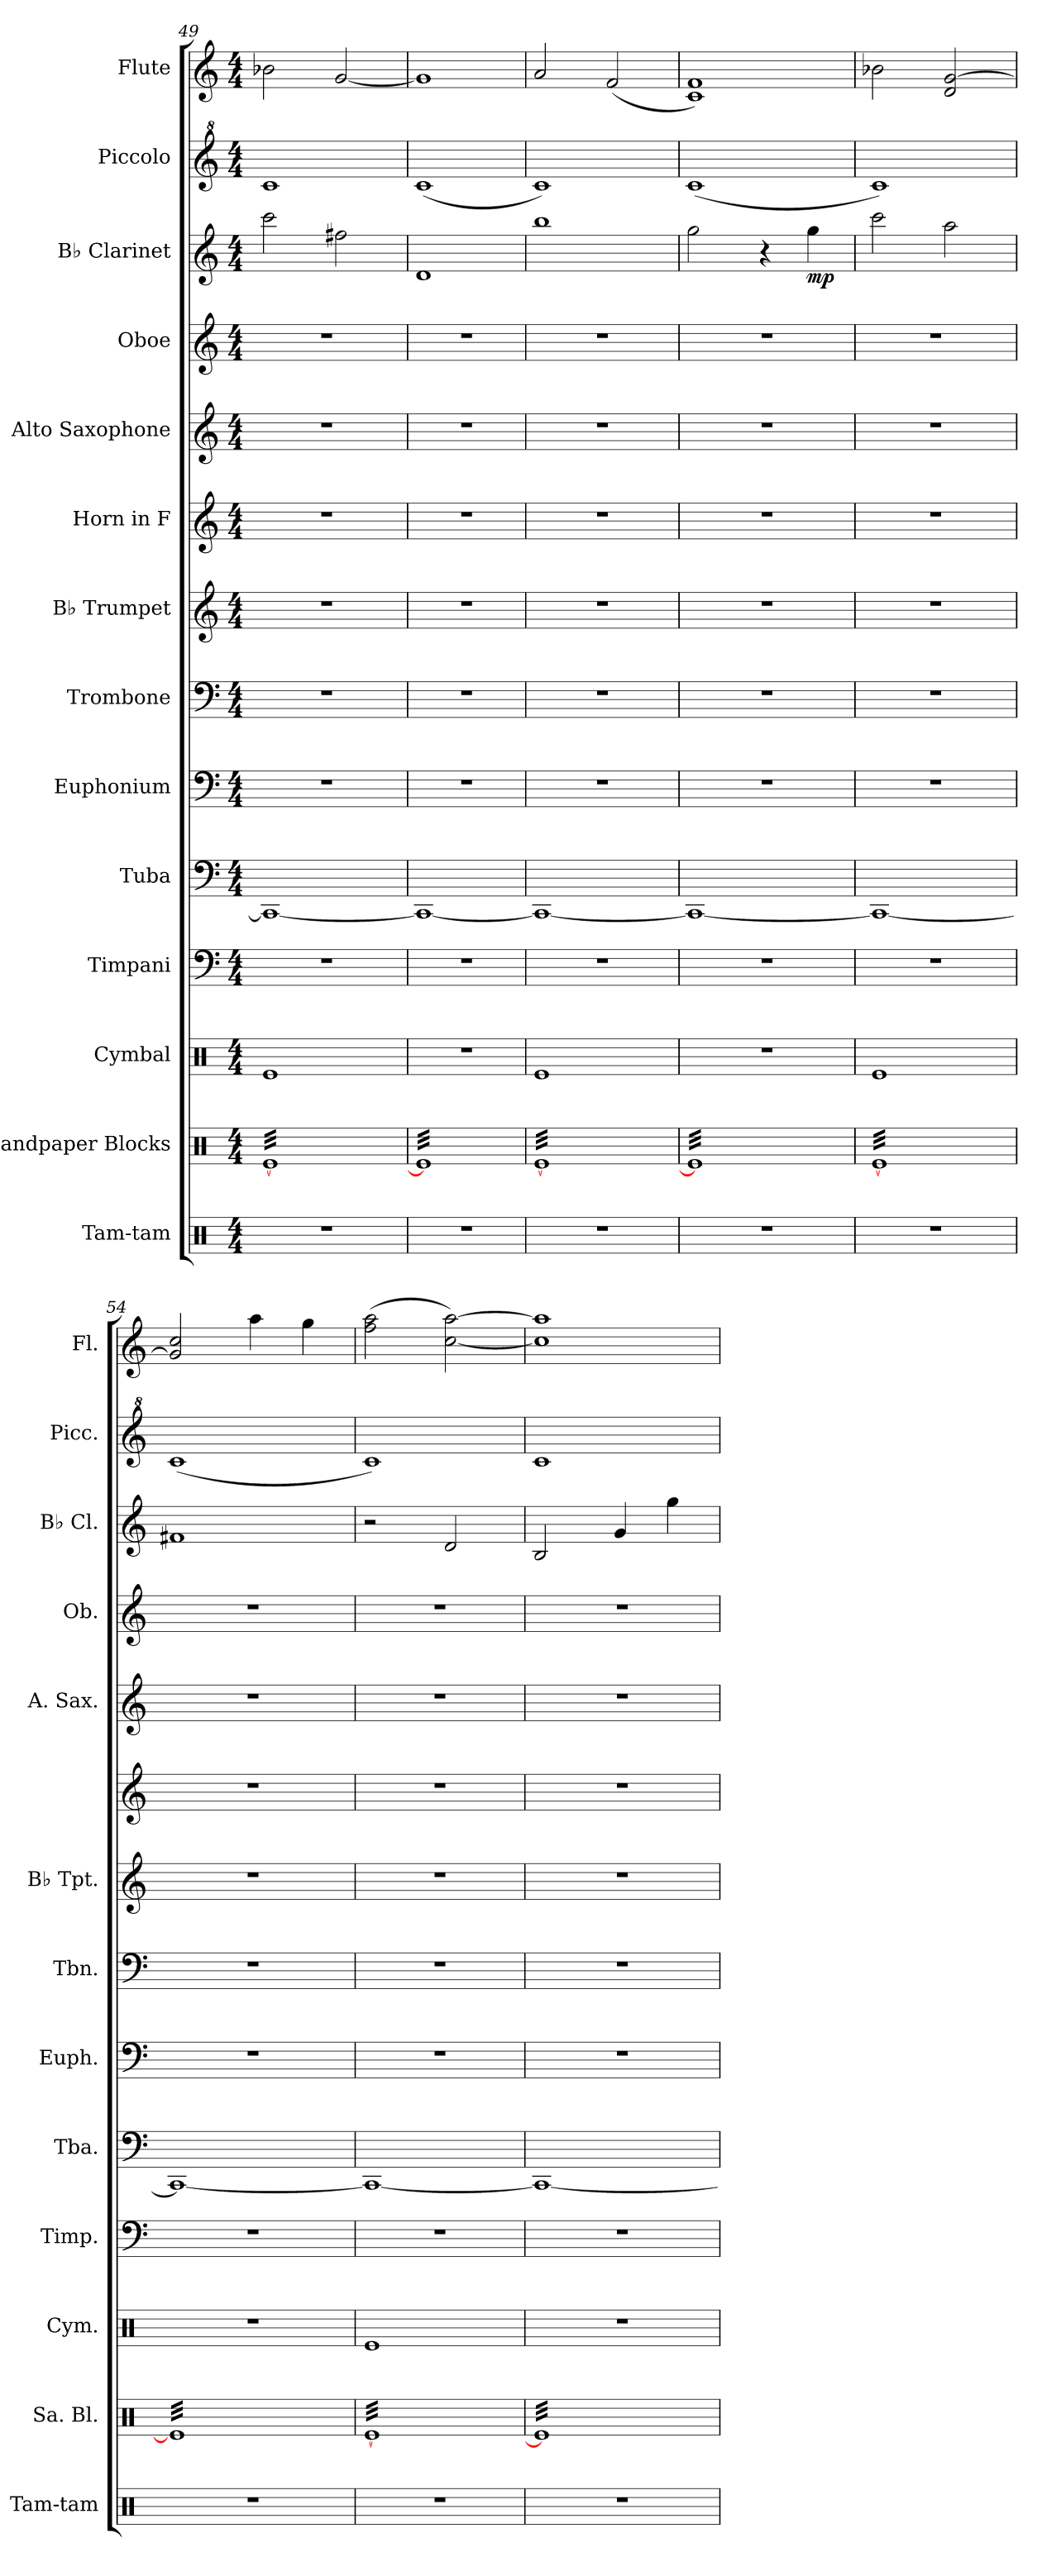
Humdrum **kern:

**kern	**kern	**kern	**kern	**kern	**kern	**kern	**kern	**kern	**kern	**kern	**kern	**dynam	**kern	**kern
*part14	*part13	*part12	*part11	*part10	*part9	*part8	*part7	*part6	*part5	*part4	*part3	*part3	*part2	*part1
*staff14	*staff13	*staff12	*staff11	*staff10	*staff9	*staff8	*staff7	*staff6	*staff5	*staff4	*staff3	*staff3	*staff2	*staff1
*I"Tam-tam	*I"Sandpaper Blocks	*I"Cymbal	*I"Timpani	*I"Tuba	*I"Euphonium	*I"Trombone	*I"B♭ Trumpet	*I"Horn in F	*I"Alto Saxophone	*I"Oboe	*I"B♭ Clarinet	*	*I"Piccolo	*I"Flute
*I'Tam-tam	*I'Sa. Bl.	*I'Cym.	*I'Timp.	*I'Tba.	*I'Euph.	*I'Tbn.	*I'B♭ Tpt.	*	*I'A. Sax.	*I'Ob.	*I'B♭ Cl.	*	*I'Picc.	*I'Fl.
*clefX	*clefX	*clefX	*clefF4	*clefF4	*clefF4	*clefF4	*clefG2	*clefG2	*clefG2	*clefG2	*clefG2	*	*clefG^2	*clefG2
*	*	*	*	*	*	*	*ITrd1c2	*ITrd4c7	*ITrd5c9	*	*ITrd1c2	*	*ITrd-7c-12	*
*k[]	*k[]	*k[]	*k[]	*k[]	*k[]	*k[]	*k[b-e-]	*k[b-]	*k[b-e-a-]	*k[]	*k[b-e-]	*	*k[]	*k[]
*M4/4	*M4/4	*M4/4	*M4/4	*M4/4	*M4/4	*M4/4	*M4/4	*M4/4	*M4/4	*M4/4	*M4/4	*	*M4/4	*M4/4
=49	=49	=49	=49	=49	=49	=49	=49	=49	=49	=49	=49	=49	=49	=49
*	*tremolo	*	*	*	*	*	*	*	*	*	*	*	*	*
1r	[32ReLLL	1Re	1r	1CC_	1r	1r	1r	1r	1r	1r	2bb-\	.	1ccc	2b-X\
.	32Re	.	.	.	.	.	.	.	.	.	.	.	.	.
.	32Re	.	.	.	.	.	.	.	.	.	.	.	.	.
.	32Re	.	.	.	.	.	.	.	.	.	.	.	.	.
.	32Re	.	.	.	.	.	.	.	.	.	.	.	.	.
.	32Re	.	.	.	.	.	.	.	.	.	.	.	.	.
.	32Re	.	.	.	.	.	.	.	.	.	.	.	.	.
.	32Re	.	.	.	.	.	.	.	.	.	.	.	.	.
.	32Re	.	.	.	.	.	.	.	.	.	.	.	.	.
.	32Re	.	.	.	.	.	.	.	.	.	.	.	.	.
.	32Re	.	.	.	.	.	.	.	.	.	.	.	.	.
.	32Re	.	.	.	.	.	.	.	.	.	.	.	.	.
.	32Re	.	.	.	.	.	.	.	.	.	.	.	.	.
.	32Re	.	.	.	.	.	.	.	.	.	.	.	.	.
.	32Re	.	.	.	.	.	.	.	.	.	.	.	.	.
.	32Re	.	.	.	.	.	.	.	.	.	.	.	.	.
.	32Re	.	.	.	.	.	.	.	.	.	2een\	.	.	[2g/
.	32Re	.	.	.	.	.	.	.	.	.	.	.	.	.
.	32Re	.	.	.	.	.	.	.	.	.	.	.	.	.
.	32Re	.	.	.	.	.	.	.	.	.	.	.	.	.
.	32Re	.	.	.	.	.	.	.	.	.	.	.	.	.
.	32Re	.	.	.	.	.	.	.	.	.	.	.	.	.
.	32Re	.	.	.	.	.	.	.	.	.	.	.	.	.
.	32Re	.	.	.	.	.	.	.	.	.	.	.	.	.
.	32Re	.	.	.	.	.	.	.	.	.	.	.	.	.
.	32Re	.	.	.	.	.	.	.	.	.	.	.	.	.
.	32Re	.	.	.	.	.	.	.	.	.	.	.	.	.
.	32Re	.	.	.	.	.	.	.	.	.	.	.	.	.
.	32Re	.	.	.	.	.	.	.	.	.	.	.	.	.
.	32Re	.	.	.	.	.	.	.	.	.	.	.	.	.
.	32Re	.	.	.	.	.	.	.	.	.	.	.	.	.
.	32ReJJJ	.	.	.	.	.	.	.	.	.	.	.	.	.
=50	=50	=50	=50	=50	=50	=50	=50	=50	=50	=50	=50	=50	=50	=50
1r	32Re]LLL	1r	1r	1CC_	1r	1r	1r	1r	1r	1r	1c	.	(1ccc	1g]
.	32Re	.	.	.	.	.	.	.	.	.	.	.	.	.
.	32Re	.	.	.	.	.	.	.	.	.	.	.	.	.
.	32Re	.	.	.	.	.	.	.	.	.	.	.	.	.
.	32Re	.	.	.	.	.	.	.	.	.	.	.	.	.
.	32Re	.	.	.	.	.	.	.	.	.	.	.	.	.
.	32Re	.	.	.	.	.	.	.	.	.	.	.	.	.
.	32Re	.	.	.	.	.	.	.	.	.	.	.	.	.
.	32Re	.	.	.	.	.	.	.	.	.	.	.	.	.
.	32Re	.	.	.	.	.	.	.	.	.	.	.	.	.
.	32Re	.	.	.	.	.	.	.	.	.	.	.	.	.
.	32Re	.	.	.	.	.	.	.	.	.	.	.	.	.
.	32Re	.	.	.	.	.	.	.	.	.	.	.	.	.
.	32Re	.	.	.	.	.	.	.	.	.	.	.	.	.
.	32Re	.	.	.	.	.	.	.	.	.	.	.	.	.
.	32Re	.	.	.	.	.	.	.	.	.	.	.	.	.
.	32Re	.	.	.	.	.	.	.	.	.	.	.	.	.
.	32Re	.	.	.	.	.	.	.	.	.	.	.	.	.
.	32Re	.	.	.	.	.	.	.	.	.	.	.	.	.
.	32Re	.	.	.	.	.	.	.	.	.	.	.	.	.
.	32Re	.	.	.	.	.	.	.	.	.	.	.	.	.
.	32Re	.	.	.	.	.	.	.	.	.	.	.	.	.
.	32Re	.	.	.	.	.	.	.	.	.	.	.	.	.
.	32Re	.	.	.	.	.	.	.	.	.	.	.	.	.
.	32Re	.	.	.	.	.	.	.	.	.	.	.	.	.
.	32Re	.	.	.	.	.	.	.	.	.	.	.	.	.
.	32Re	.	.	.	.	.	.	.	.	.	.	.	.	.
.	32Re	.	.	.	.	.	.	.	.	.	.	.	.	.
.	32Re	.	.	.	.	.	.	.	.	.	.	.	.	.
.	32Re	.	.	.	.	.	.	.	.	.	.	.	.	.
.	32Re	.	.	.	.	.	.	.	.	.	.	.	.	.
.	32ReJJJ	.	.	.	.	.	.	.	.	.	.	.	.	.
=51	=51	=51	=51	=51	=51	=51	=51	=51	=51	=51	=51	=51	=51	=51
1r	[32ReLLL	1Re	1r	1CC_	1r	1r	1r	1r	1r	1r	1aa	.	1ccc)	2a/
.	32Re	.	.	.	.	.	.	.	.	.	.	.	.	.
.	32Re	.	.	.	.	.	.	.	.	.	.	.	.	.
.	32Re	.	.	.	.	.	.	.	.	.	.	.	.	.
.	32Re	.	.	.	.	.	.	.	.	.	.	.	.	.
.	32Re	.	.	.	.	.	.	.	.	.	.	.	.	.
.	32Re	.	.	.	.	.	.	.	.	.	.	.	.	.
.	32Re	.	.	.	.	.	.	.	.	.	.	.	.	.
.	32Re	.	.	.	.	.	.	.	.	.	.	.	.	.
.	32Re	.	.	.	.	.	.	.	.	.	.	.	.	.
.	32Re	.	.	.	.	.	.	.	.	.	.	.	.	.
.	32Re	.	.	.	.	.	.	.	.	.	.	.	.	.
.	32Re	.	.	.	.	.	.	.	.	.	.	.	.	.
.	32Re	.	.	.	.	.	.	.	.	.	.	.	.	.
.	32Re	.	.	.	.	.	.	.	.	.	.	.	.	.
.	32Re	.	.	.	.	.	.	.	.	.	.	.	.	.
.	32Re	.	.	.	.	.	.	.	.	.	.	.	.	(2f/
.	32Re	.	.	.	.	.	.	.	.	.	.	.	.	.
.	32Re	.	.	.	.	.	.	.	.	.	.	.	.	.
.	32Re	.	.	.	.	.	.	.	.	.	.	.	.	.
.	32Re	.	.	.	.	.	.	.	.	.	.	.	.	.
.	32Re	.	.	.	.	.	.	.	.	.	.	.	.	.
.	32Re	.	.	.	.	.	.	.	.	.	.	.	.	.
.	32Re	.	.	.	.	.	.	.	.	.	.	.	.	.
.	32Re	.	.	.	.	.	.	.	.	.	.	.	.	.
.	32Re	.	.	.	.	.	.	.	.	.	.	.	.	.
.	32Re	.	.	.	.	.	.	.	.	.	.	.	.	.
.	32Re	.	.	.	.	.	.	.	.	.	.	.	.	.
.	32Re	.	.	.	.	.	.	.	.	.	.	.	.	.
.	32Re	.	.	.	.	.	.	.	.	.	.	.	.	.
.	32Re	.	.	.	.	.	.	.	.	.	.	.	.	.
.	32ReJJJ	.	.	.	.	.	.	.	.	.	.	.	.	.
!!LO:PB:g=z
=52	=52	=52	=52	=52	=52	=52	=52	=52	=52	=52	=52	=52	=52	=52
1r	32Re]LLL	1r	1r	1CC_	1r	1r	1r	1r	1r	1r	2ff\	.	(1ccc	1c 1f)
.	32Re	.	.	.	.	.	.	.	.	.	.	.	.	.
.	32Re	.	.	.	.	.	.	.	.	.	.	.	.	.
.	32Re	.	.	.	.	.	.	.	.	.	.	.	.	.
.	32Re	.	.	.	.	.	.	.	.	.	.	.	.	.
.	32Re	.	.	.	.	.	.	.	.	.	.	.	.	.
.	32Re	.	.	.	.	.	.	.	.	.	.	.	.	.
.	32Re	.	.	.	.	.	.	.	.	.	.	.	.	.
.	32Re	.	.	.	.	.	.	.	.	.	.	.	.	.
.	32Re	.	.	.	.	.	.	.	.	.	.	.	.	.
.	32Re	.	.	.	.	.	.	.	.	.	.	.	.	.
.	32Re	.	.	.	.	.	.	.	.	.	.	.	.	.
.	32Re	.	.	.	.	.	.	.	.	.	.	.	.	.
.	32Re	.	.	.	.	.	.	.	.	.	.	.	.	.
.	32Re	.	.	.	.	.	.	.	.	.	.	.	.	.
.	32Re	.	.	.	.	.	.	.	.	.	.	.	.	.
.	32Re	.	.	.	.	.	.	.	.	.	4r	.	.	.
.	32Re	.	.	.	.	.	.	.	.	.	.	.	.	.
.	32Re	.	.	.	.	.	.	.	.	.	.	.	.	.
.	32Re	.	.	.	.	.	.	.	.	.	.	.	.	.
.	32Re	.	.	.	.	.	.	.	.	.	.	.	.	.
.	32Re	.	.	.	.	.	.	.	.	.	.	.	.	.
.	32Re	.	.	.	.	.	.	.	.	.	.	.	.	.
.	32Re	.	.	.	.	.	.	.	.	.	.	.	.	.
!	!	!	!	!	!	!	!	!	!	!	!	!LO:DY:b	!	!
.	32Re	.	.	.	.	.	.	.	.	.	4ff\	mp	.	.
.	32Re	.	.	.	.	.	.	.	.	.	.	.	.	.
.	32Re	.	.	.	.	.	.	.	.	.	.	.	.	.
.	32Re	.	.	.	.	.	.	.	.	.	.	.	.	.
.	32Re	.	.	.	.	.	.	.	.	.	.	.	.	.
.	32Re	.	.	.	.	.	.	.	.	.	.	.	.	.
.	32Re	.	.	.	.	.	.	.	.	.	.	.	.	.
.	32ReJJJ	.	.	.	.	.	.	.	.	.	.	.	.	.
=53	=53	=53	=53	=53	=53	=53	=53	=53	=53	=53	=53	=53	=53	=53
1r	[32ReLLL	1Re	1r	1CC_	1r	1r	1r	1r	1r	1r	2bb-\	.	1ccc)	2b-X\
.	32Re	.	.	.	.	.	.	.	.	.	.	.	.	.
.	32Re	.	.	.	.	.	.	.	.	.	.	.	.	.
.	32Re	.	.	.	.	.	.	.	.	.	.	.	.	.
.	32Re	.	.	.	.	.	.	.	.	.	.	.	.	.
.	32Re	.	.	.	.	.	.	.	.	.	.	.	.	.
.	32Re	.	.	.	.	.	.	.	.	.	.	.	.	.
.	32Re	.	.	.	.	.	.	.	.	.	.	.	.	.
.	32Re	.	.	.	.	.	.	.	.	.	.	.	.	.
.	32Re	.	.	.	.	.	.	.	.	.	.	.	.	.
.	32Re	.	.	.	.	.	.	.	.	.	.	.	.	.
.	32Re	.	.	.	.	.	.	.	.	.	.	.	.	.
.	32Re	.	.	.	.	.	.	.	.	.	.	.	.	.
.	32Re	.	.	.	.	.	.	.	.	.	.	.	.	.
.	32Re	.	.	.	.	.	.	.	.	.	.	.	.	.
.	32Re	.	.	.	.	.	.	.	.	.	.	.	.	.
.	32Re	.	.	.	.	.	.	.	.	.	2gg\	.	.	2d/ [2g/
.	32Re	.	.	.	.	.	.	.	.	.	.	.	.	.
.	32Re	.	.	.	.	.	.	.	.	.	.	.	.	.
.	32Re	.	.	.	.	.	.	.	.	.	.	.	.	.
.	32Re	.	.	.	.	.	.	.	.	.	.	.	.	.
.	32Re	.	.	.	.	.	.	.	.	.	.	.	.	.
.	32Re	.	.	.	.	.	.	.	.	.	.	.	.	.
.	32Re	.	.	.	.	.	.	.	.	.	.	.	.	.
.	32Re	.	.	.	.	.	.	.	.	.	.	.	.	.
.	32Re	.	.	.	.	.	.	.	.	.	.	.	.	.
.	32Re	.	.	.	.	.	.	.	.	.	.	.	.	.
.	32Re	.	.	.	.	.	.	.	.	.	.	.	.	.
.	32Re	.	.	.	.	.	.	.	.	.	.	.	.	.
.	32Re	.	.	.	.	.	.	.	.	.	.	.	.	.
.	32Re	.	.	.	.	.	.	.	.	.	.	.	.	.
.	32ReJJJ	.	.	.	.	.	.	.	.	.	.	.	.	.
=54	=54	=54	=54	=54	=54	=54	=54	=54	=54	=54	=54	=54	=54	=54
1r	32Re]LLL	1r	1r	1CC_	1r	1r	1r	1r	1r	1r	1en	.	(1ccc	2g/] 2cc/
.	32Re	.	.	.	.	.	.	.	.	.	.	.	.	.
.	32Re	.	.	.	.	.	.	.	.	.	.	.	.	.
.	32Re	.	.	.	.	.	.	.	.	.	.	.	.	.
.	32Re	.	.	.	.	.	.	.	.	.	.	.	.	.
.	32Re	.	.	.	.	.	.	.	.	.	.	.	.	.
.	32Re	.	.	.	.	.	.	.	.	.	.	.	.	.
.	32Re	.	.	.	.	.	.	.	.	.	.	.	.	.
.	32Re	.	.	.	.	.	.	.	.	.	.	.	.	.
.	32Re	.	.	.	.	.	.	.	.	.	.	.	.	.
.	32Re	.	.	.	.	.	.	.	.	.	.	.	.	.
.	32Re	.	.	.	.	.	.	.	.	.	.	.	.	.
.	32Re	.	.	.	.	.	.	.	.	.	.	.	.	.
.	32Re	.	.	.	.	.	.	.	.	.	.	.	.	.
.	32Re	.	.	.	.	.	.	.	.	.	.	.	.	.
.	32Re	.	.	.	.	.	.	.	.	.	.	.	.	.
.	32Re	.	.	.	.	.	.	.	.	.	.	.	.	4aa\
.	32Re	.	.	.	.	.	.	.	.	.	.	.	.	.
.	32Re	.	.	.	.	.	.	.	.	.	.	.	.	.
.	32Re	.	.	.	.	.	.	.	.	.	.	.	.	.
.	32Re	.	.	.	.	.	.	.	.	.	.	.	.	.
.	32Re	.	.	.	.	.	.	.	.	.	.	.	.	.
.	32Re	.	.	.	.	.	.	.	.	.	.	.	.	.
.	32Re	.	.	.	.	.	.	.	.	.	.	.	.	.
.	32Re	.	.	.	.	.	.	.	.	.	.	.	.	4gg\
.	32Re	.	.	.	.	.	.	.	.	.	.	.	.	.
.	32Re	.	.	.	.	.	.	.	.	.	.	.	.	.
.	32Re	.	.	.	.	.	.	.	.	.	.	.	.	.
.	32Re	.	.	.	.	.	.	.	.	.	.	.	.	.
.	32Re	.	.	.	.	.	.	.	.	.	.	.	.	.
.	32Re	.	.	.	.	.	.	.	.	.	.	.	.	.
.	32ReJJJ	.	.	.	.	.	.	.	.	.	.	.	.	.
=55	=55	=55	=55	=55	=55	=55	=55	=55	=55	=55	=55	=55	=55	=55
1r	[32ReLLL	1Re	1r	1CC_	1r	1r	1r	1r	1r	1r	2r	.	1ccc)	(2ff\ 2aa\
.	32Re	.	.	.	.	.	.	.	.	.	.	.	.	.
.	32Re	.	.	.	.	.	.	.	.	.	.	.	.	.
.	32Re	.	.	.	.	.	.	.	.	.	.	.	.	.
.	32Re	.	.	.	.	.	.	.	.	.	.	.	.	.
.	32Re	.	.	.	.	.	.	.	.	.	.	.	.	.
.	32Re	.	.	.	.	.	.	.	.	.	.	.	.	.
.	32Re	.	.	.	.	.	.	.	.	.	.	.	.	.
.	32Re	.	.	.	.	.	.	.	.	.	.	.	.	.
.	32Re	.	.	.	.	.	.	.	.	.	.	.	.	.
.	32Re	.	.	.	.	.	.	.	.	.	.	.	.	.
.	32Re	.	.	.	.	.	.	.	.	.	.	.	.	.
.	32Re	.	.	.	.	.	.	.	.	.	.	.	.	.
.	32Re	.	.	.	.	.	.	.	.	.	.	.	.	.
.	32Re	.	.	.	.	.	.	.	.	.	.	.	.	.
.	32Re	.	.	.	.	.	.	.	.	.	.	.	.	.
.	32Re	.	.	.	.	.	.	.	.	.	2c/	.	.	[2cc\ [2aa\)
.	32Re	.	.	.	.	.	.	.	.	.	.	.	.	.
.	32Re	.	.	.	.	.	.	.	.	.	.	.	.	.
.	32Re	.	.	.	.	.	.	.	.	.	.	.	.	.
.	32Re	.	.	.	.	.	.	.	.	.	.	.	.	.
.	32Re	.	.	.	.	.	.	.	.	.	.	.	.	.
.	32Re	.	.	.	.	.	.	.	.	.	.	.	.	.
.	32Re	.	.	.	.	.	.	.	.	.	.	.	.	.
.	32Re	.	.	.	.	.	.	.	.	.	.	.	.	.
.	32Re	.	.	.	.	.	.	.	.	.	.	.	.	.
.	32Re	.	.	.	.	.	.	.	.	.	.	.	.	.
.	32Re	.	.	.	.	.	.	.	.	.	.	.	.	.
.	32Re	.	.	.	.	.	.	.	.	.	.	.	.	.
.	32Re	.	.	.	.	.	.	.	.	.	.	.	.	.
.	32Re	.	.	.	.	.	.	.	.	.	.	.	.	.
.	32ReJJJ	.	.	.	.	.	.	.	.	.	.	.	.	.
=56	=56	=56	=56	=56	=56	=56	=56	=56	=56	=56	=56	=56	=56	=56
1r	32Re]LLL	1r	1r	1CC_	1r	1r	1r	1r	1r	1r	2A/	.	1ccc	1cc] 1aa]
.	32Re	.	.	.	.	.	.	.	.	.	.	.	.	.
.	32Re	.	.	.	.	.	.	.	.	.	.	.	.	.
.	32Re	.	.	.	.	.	.	.	.	.	.	.	.	.
.	32Re	.	.	.	.	.	.	.	.	.	.	.	.	.
.	32Re	.	.	.	.	.	.	.	.	.	.	.	.	.
.	32Re	.	.	.	.	.	.	.	.	.	.	.	.	.
.	32Re	.	.	.	.	.	.	.	.	.	.	.	.	.
.	32Re	.	.	.	.	.	.	.	.	.	.	.	.	.
.	32Re	.	.	.	.	.	.	.	.	.	.	.	.	.
.	32Re	.	.	.	.	.	.	.	.	.	.	.	.	.
.	32Re	.	.	.	.	.	.	.	.	.	.	.	.	.
.	32Re	.	.	.	.	.	.	.	.	.	.	.	.	.
.	32Re	.	.	.	.	.	.	.	.	.	.	.	.	.
.	32Re	.	.	.	.	.	.	.	.	.	.	.	.	.
.	32Re	.	.	.	.	.	.	.	.	.	.	.	.	.
.	32Re	.	.	.	.	.	.	.	.	.	4f/	.	.	.
.	32Re	.	.	.	.	.	.	.	.	.	.	.	.	.
.	32Re	.	.	.	.	.	.	.	.	.	.	.	.	.
.	32Re	.	.	.	.	.	.	.	.	.	.	.	.	.
.	32Re	.	.	.	.	.	.	.	.	.	.	.	.	.
.	32Re	.	.	.	.	.	.	.	.	.	.	.	.	.
.	32Re	.	.	.	.	.	.	.	.	.	.	.	.	.
.	32Re	.	.	.	.	.	.	.	.	.	.	.	.	.
.	32Re	.	.	.	.	.	.	.	.	.	4ff\	.	.	.
.	32Re	.	.	.	.	.	.	.	.	.	.	.	.	.
.	32Re	.	.	.	.	.	.	.	.	.	.	.	.	.
.	32Re	.	.	.	.	.	.	.	.	.	.	.	.	.
.	32Re	.	.	.	.	.	.	.	.	.	.	.	.	.
.	32Re	.	.	.	.	.	.	.	.	.	.	.	.	.
.	32Re	.	.	.	.	.	.	.	.	.	.	.	.	.
.	32ReJJJ	.	.	.	.	.	.	.	.	.	.	.	.	.
*	*Xtremolo	*	*	*	*	*	*	*	*	*	*	*	*	*
=	=	=	=	=	=	=	=	=	=	=	=	=	=	=
*-	*-	*-	*-	*-	*-	*-	*-	*-	*-	*-	*-	*-	*-	*-
